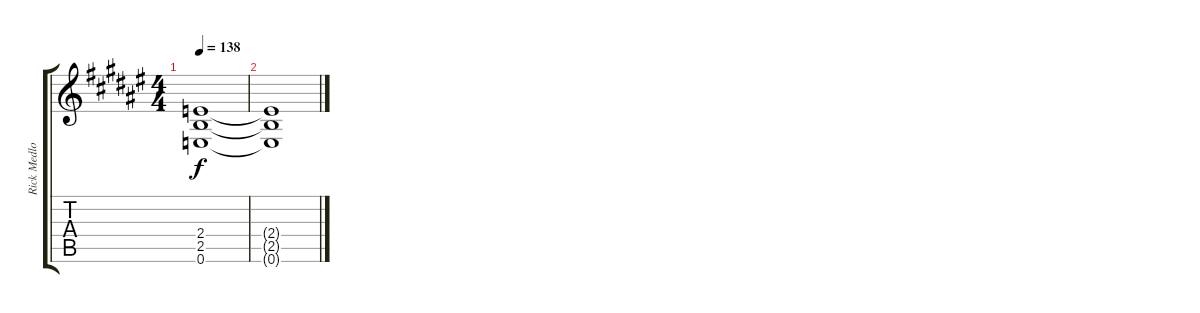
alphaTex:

\track ("Rick Medlocke Guitar" "Rick Medlo") {instrument overdrivenguitar}
\staff {score tabs}
\tuning (E4 B3 G3 D3 A2 E2) {hide}
\ts (4 4)
\tempo 138
\clef g2
\ks f#
(2.4{t} 2.5{t} 0.6{t}).1{dy f} |
(2.4{t} 2.5{t} 0.6{t}).1
